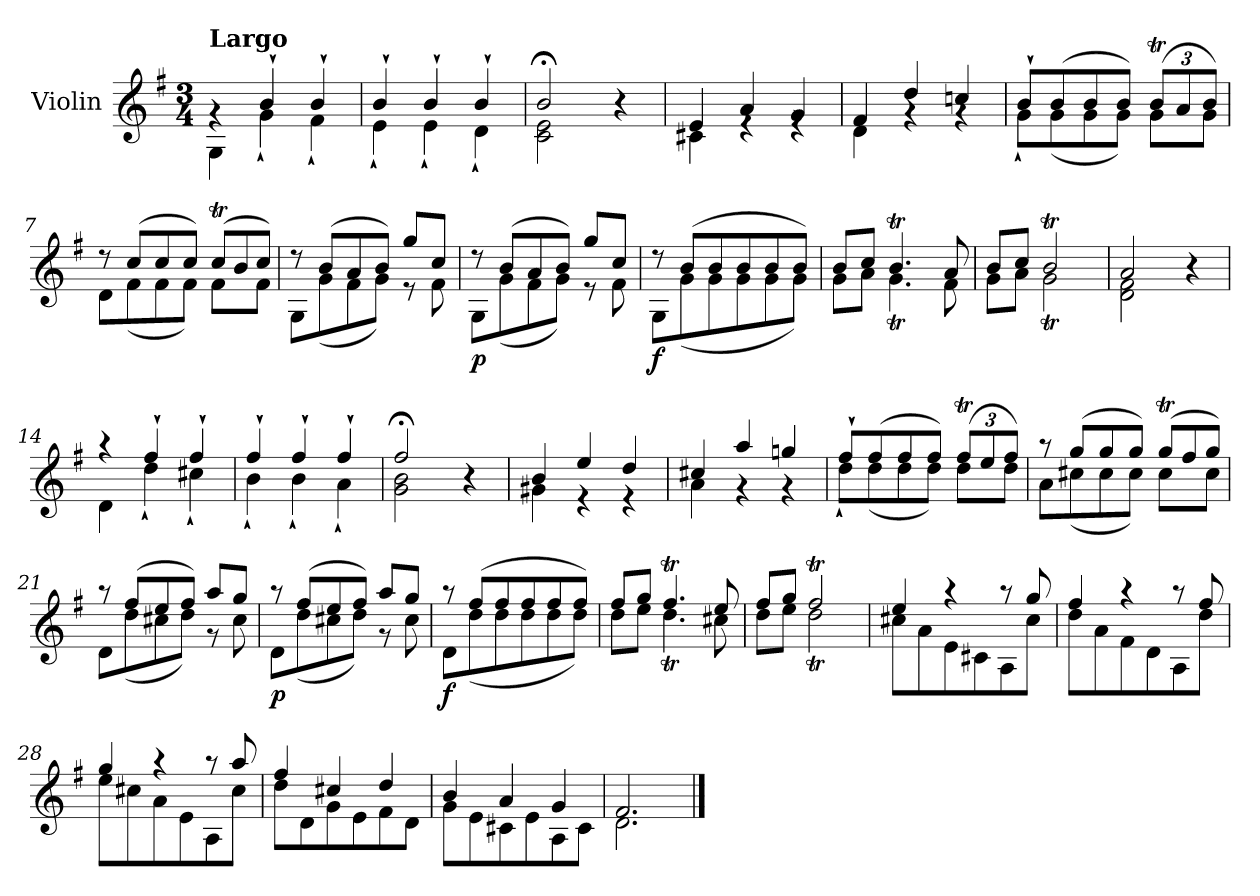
**kern	**dynam
*part1	*part1
*staff1	*staff1
*I"Violin	*
*I'Vln.	*
*clefG2	*
*k[f#]	*
*M3/4	*
=1	=1
*^	*
!LO:TX:a:B:t=Largo	!	!
4rg	4G\	.
4b`/	4g`\	.
4b`/	4f#`\	.
=2	=2	=2
4b`/	4e`\	.
4b`/	4e`\	.
4b`/	4d`\	.
=3	=3	=3
2b;</	2c\ 2e\	.
4r	4ryy	.
=4	=4	=4
4e/	4c#X\	.
4a/	4re	.
4g/	4re	.
=5	=5	=5
4f#/	4d\	.
4dd/	4rg	.
4ccn/	4rg	.
=6	=6	=6
8b`/L	8g`\L	.
(>8b/	(<8g\	.
8b/	8g\	.
8b/J)	8g\J)	.
*Xbrackettup	*Xtuplet	*
(>12bt/L	12g\L	.
12a/	12ryy	.
12b/J)	12g\J	.
!!LO:LB:g=z	!!
=7	=7	=7
8r	8d\L	.
(>8cc/L	(<8f#\	.
8cc/	8f#\	.
8cc/J)	8f#\J)	.
(>12ccT/L	12f#\L	.
12b/	12ryy	.
12cc/J)	12f#\J	.
=8	=8	=8
8r	8G\L	.
(>8b/L	(<8g\	.
8a/	8f#\	.
8b/J)	8g\J)	.
8gg/L	8r	.
8cc/J	8f#\	.
=9	=9	=9
!	!	!LO:DY:b
8r	8G\L	p
(>8b/L	(<8g\	.
8a/	8f#\	.
8b/J)	8g\J)	.
8gg/L	8r	.
8cc/J	8f#\	.
=10	=10	=10
!	!	!LO:DY:b
8r	8G\L	f
(>8b/L	(<8g\	.
8b/	8g\	.
8b/	8g\	.
8b/	8g\	.
8b/J)	8g\J)	.
=11	=11	=11
8b/L	8g\L	.
8cc/J	8a\J	.
4.bt/	4.gT\	.
8a/	8f#\	.
=12	=12	=12
8b/L	8g\L	.
8cc/J	8a\J	.
2bt/	2gT\	.
!!LO:LB:g=z	!!
=13	=13	=13
2a/	2d\ 2f#\	.
4r	4ryy	.
=14	=14	=14
4r	4d\	.
4ff#`/	4dd`\	.
4ff#`/	4cc#X`\	.
=15	=15	=15
4ff#`/	4b`\	.
4ff#`/	4b`\	.
4ff#`/	4a`\	.
=16	=16	=16
2ff#;</	2g\ 2b\	.
4r	4ryy	.
=17	=17	=17
4b/	4g#X\	.
4ee/	4r	.
4dd/	4r	.
=18	=18	=18
4cc#X/	4a\	.
4aa/	4r	.
4ggn/	4r	.
=19	=19	=19
8ff#`/L	8dd`\L	.
(>8ff#/	(<8dd\	.
8ff#/	8dd\	.
8ff#/J)	8dd\J)	.
*tuplet	*Xtuplet	*
(>12ff#t/L	12dd\L	.
12ee/	12ryy	.
12ff#/J)	12dd\J	.
!!LO:LB:g=z	!!
=20	=20	=20
8r	8a\L	.
(>8gg/L	(<8cc#X\	.
8gg/	8cc#\	.
8gg/J)	8cc#\J)	.
(>12ggT/L	12cc#\L	.
12ff#/	12ryy	.
12gg/J)	12cc#\J	.
=21	=21	=21
8r	8d\L	.
(>8ff#/L	(<8dd\	.
8ee/	8cc#X\	.
8ff#/J)	8dd\J)	.
8aa/L	8r	.
8gg/J	8cc#\	.
=22	=22	=22
!	!	!LO:DY:b
8r	8d\L	p
(>8ff#/L	(<8dd\	.
8ee/	8cc#X\	.
8ff#/J)	8dd\J)	.
8aa/L	8r	.
8gg/J	8cc#\	.
=23	=23	=23
!	!	!LO:DY:b
8r	8d\L	f
(>8ff#/L	(<8dd\	.
8ff#/	8dd\	.
8ff#/	8dd\	.
8ff#/	8dd\	.
8ff#/J)	8dd\J)	.
=24	=24	=24
8ff#/L	8dd\L	.
8gg/J	8ee\J	.
4.ff#t/	4.ddT\	.
8ee/	8cc#X\	.
=25	=25	=25
8ff#/L	8dd\L	.
8gg/J	8ee\J	.
2ff#t/	2ddT\	.
!!LO:LB:g=z	!!
=26	=26	=26
4ee/	8cc#X\L	.
.	8a\	.
4r	8e\	.
.	8c#X\	.
8r	8A\	.
8gg/	8cc#\J	.
=27	=27	=27
4ff#/	8dd\L	.
.	8a\	.
4r	8f#\	.
.	8d\	.
8r	8A\	.
8ff#/	8dd\J	.
=28	=28	=28
4gg/	8ee\L	.
.	8cc#X\	.
4r	8a\	.
.	8e\	.
8r	8A\	.
8aa/	8cc#\J	.
=29	=29	=29
4ff#/	8dd\L	.
.	8d\	.
4cc#X/	8g\	.
.	8e\	.
4dd/	8f#\	.
.	8d\J	.
=30	=30	=30
4b/	8g\L	.
.	8e\	.
4a/	8c#X\	.
.	8e\	.
4g/	8A\	.
.	8c#\J	.
=31	=31	=31
2.f#/	2.d\	.
*v	*v	*
==	==
*-	*-
